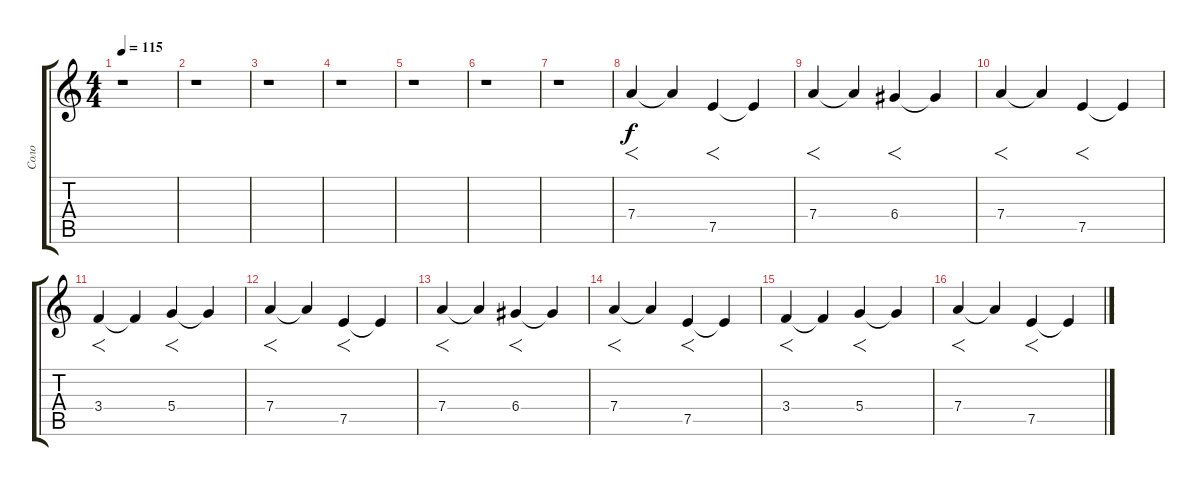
\track ("Соло" "Соло") {instrument acousticguitarsteel}
\staff {score tabs}
\tuning (E4 B3 G3 D3 A2 E2) {hide}
\ts (4 4)
\tempo 115
\clef g2
\ks c
r.1{dy f} |
r.1{volume 13} |
r.1 |
r.1 |
r.1 |
r.1 |
r.1 |
7.4.4{f} 7.4{t}.4 7.5.4{f} 7.5{t}.4 |
7.4.4{f} 7.4{t}.4 6.4.4{f} 6.4{t}.4 |
7.4.4{f} 7.4{t}.4 7.5.4{f} 7.5{t}.4 |
3.4.4{f} 3.4{t}.4 5.4.4{f} 5.4{t}.4 |
7.4.4{f} 7.4{t}.4 7.5.4{f} 7.5{t}.4 |
7.4.4{f} 7.4{t}.4 6.4.4{f} 6.4{t}.4 |
7.4.4{f} 7.4{t}.4 7.5.4{f} 7.5{t}.4 |
3.4.4{f} 3.4{t}.4 5.4.4{f} 5.4{t}.4 |
7.4.4{f} 7.4{t}.4 7.5.4{f} 7.5{t}.4
